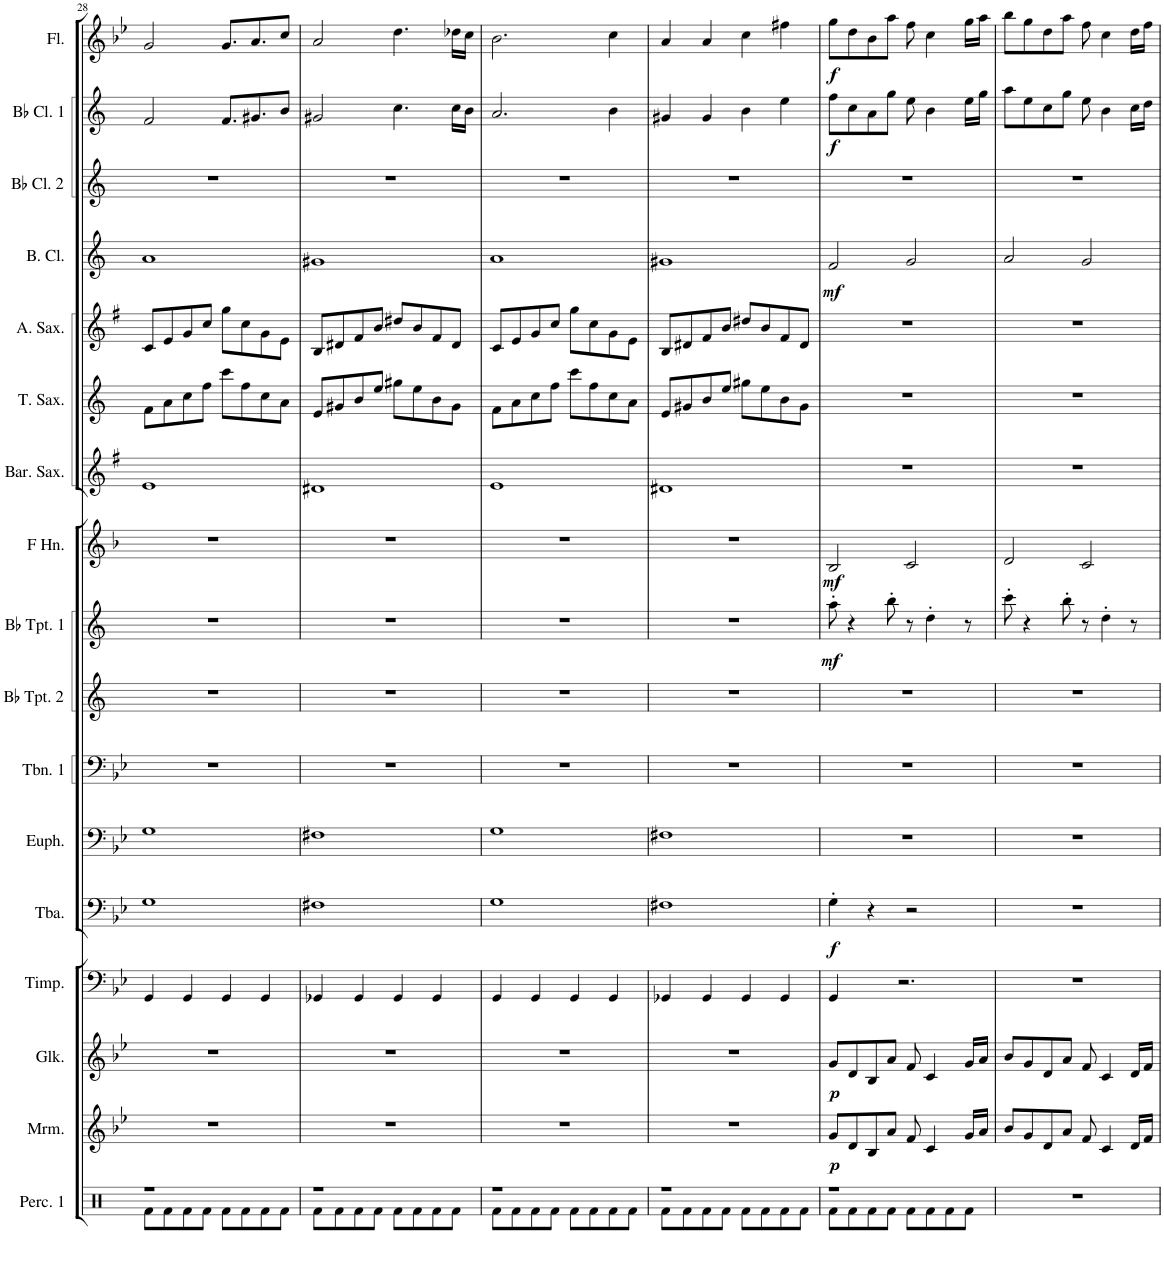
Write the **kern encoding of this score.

**kern	**kern	**dynam	**kern	**dynam	**kern	**kern	**dynam	**kern	**kern	**kern	**kern	**dynam	**kern	**dynam	**kern	**kern	**kern	**kern	**dynam	**kern	**kern	**dynam	**kern	**dynam
*part17	*part16	*part16	*part15	*part15	*part14	*part13	*part13	*part12	*part11	*part10	*part9	*part9	*part8	*part8	*part7	*part6	*part5	*part4	*part4	*part3	*part2	*part2	*part1	*part1
*staff17	*staff16	*staff16	*staff15	*staff15	*staff14	*staff13	*staff13	*staff12	*staff11	*staff10	*staff9	*staff9	*staff8	*staff8	*staff7	*staff6	*staff5	*staff4	*staff4	*staff3	*staff2	*staff2	*staff1	*staff1
*I"Percussion 1	*I"Marimba	*	*I"Glockenspiel	*	*I"Timpani	*I"Tuba	*	*I"Euphonium	*I"Trombone	*I"Bb Trumpet 2	*I"Bb Trumpet 1	*	*I"Horn in F	*	*I"Baritone Saxophone	*I"Tenor Saxophone	*I"Alto Saxophone	*I"Bass Clarinet	*	*I"Bb Clarinet 2	*I"Bb Clarinet 1	*	*I"Flute	*
*I'Perc. 1	*I'Mrm.	*	*I'Glk.	*	*I'Timp.	*I'Tba.	*	*I'Euph.	*I'Tbn. 1	*I'Bb Tpt. 2	*I'Bb Tpt. 1	*	*	*	*I'Bar. Sax.	*I'T. Sax.	*I'A. Sax.	*I'B. Cl.	*	*I'Bb Cl. 2	*I'Bb Cl. 1	*	*I'Fl.	*
!!LO:PB:g=z
*clefX	*clefG2	*	*clefG2	*	*clefF4	*clefF4	*	*clefF4	*clefF4	*clefG2	*clefG2	*	*clefG2	*	*clefG2	*clefG2	*clefG2	*clefG2	*	*clefG2	*clefG2	*	*clefG2	*
*	*	*	*Trd-14c-24	*	*	*	*	*	*	*Trd1c2	*Trd1c2	*	*Trd4c7	*	*Trd12c21	*Trd8c14	*Trd5c9	*Trd8c14	*	*Trd1c2	*Trd1c2	*	*	*
*k[]	*k[b-e-]	*	*k[b-e-]	*	*k[b-e-]	*k[b-e-]	*	*k[b-e-]	*k[b-e-]	*k[]	*k[]	*	*k[b-]	*	*k[f#]	*k[]	*k[f#]	*k[]	*	*k[]	*k[]	*	*k[b-e-]	*
*M4/4	*M4/4	*	*M4/4	*	*M4/4	*M4/4	*	*M4/4	*M4/4	*M4/4	*M4/4	*	*M4/4	*	*M4/4	*M4/4	*M4/4	*M4/4	*	*M4/4	*M4/4	*	*M4/4	*
=28	=28	=28	=28	=28	=28	=28	=28	=28	=28	=28	=28	=28	=28	=28	=28	=28	=28	=28	=28	=28	=28	=28	=28	=28
*^	*	*	*	*	*	*	*	*	*	*	*	*	*	*	*	*	*	*	*	*	*	*	*	*
1r	8Rf\L	1r	.	1r	.	4GG/	1G	.	1G	1r	1r	1r	.	1r	.	1e	8f\L	8c/L	1a	.	1r	2f/	.	2g/	.
.	8Rf\	.	.	.	.	.	.	.	.	.	.	.	.	.	.	.	8a\	8e/	.	.	.	.	.	.	.
.	8Rf\	.	.	.	.	4GG/	.	.	.	.	.	.	.	.	.	.	8cc\	8g/	.	.	.	.	.	.	.
.	8Rf\J	.	.	.	.	.	.	.	.	.	.	.	.	.	.	.	8ff\J	8cc/J	.	.	.	.	.	.	.
.	8Rf\L	.	.	.	.	4GG/	.	.	.	.	.	.	.	.	.	.	8ccc\L	8gg\L	.	.	.	8.f/L	.	8.g/L	.
.	8Rf\	.	.	.	.	.	.	.	.	.	.	.	.	.	.	.	8ff\	8cc\	.	.	.	.	.	.	.
.	.	.	.	.	.	.	.	.	.	.	.	.	.	.	.	.	.	.	.	.	.	8.g#X/	.	8.a/	.
.	8Rf\	.	.	.	.	4GG/	.	.	.	.	.	.	.	.	.	.	8cc\	8g\	.	.	.	.	.	.	.
.	8Rf\J	.	.	.	.	.	.	.	.	.	.	.	.	.	.	.	8a\J	8e\J	.	.	.	8b/J	.	8cc/J	.
=29	=29	=29	=29	=29	=29	=29	=29	=29	=29	=29	=29	=29	=29	=29	=29	=29	=29	=29	=29	=29	=29	=29	=29	=29	=29
1r	8Rf\L	1r	.	1r	.	4GG-X/	1F#X	.	1F#X	1r	1r	1r	.	1r	.	1d#X	8e/L	8B/L	1g#X	.	1r	2g#X/	.	2a/	.
.	8Rf\	.	.	.	.	.	.	.	.	.	.	.	.	.	.	.	8g#X/	8d#X/	.	.	.	.	.	.	.
.	8Rf\	.	.	.	.	4GG-/	.	.	.	.	.	.	.	.	.	.	8b/	8f#/	.	.	.	.	.	.	.
.	8Rf\J	.	.	.	.	.	.	.	.	.	.	.	.	.	.	.	8ee/J	8b/J	.	.	.	.	.	.	.
.	8Rf\L	.	.	.	.	4GG-/	.	.	.	.	.	.	.	.	.	.	8gg#X\L	8dd#X/L	.	.	.	4.cc\	.	4.dd\	.
.	8Rf\	.	.	.	.	.	.	.	.	.	.	.	.	.	.	.	8ee\	8b/	.	.	.	.	.	.	.
.	8Rf\	.	.	.	.	4GG-/	.	.	.	.	.	.	.	.	.	.	8b\	8f#/	.	.	.	.	.	.	.
.	8Rf\J	.	.	.	.	.	.	.	.	.	.	.	.	.	.	.	8g#\J	8d#/J	.	.	.	16cc\LL	.	16dd-X\LL	.
.	.	.	.	.	.	.	.	.	.	.	.	.	.	.	.	.	.	.	.	.	.	16b\JJ	.	16cc\JJ	.
=30	=30	=30	=30	=30	=30	=30	=30	=30	=30	=30	=30	=30	=30	=30	=30	=30	=30	=30	=30	=30	=30	=30	=30	=30	=30
1r	8Rf\L	1r	.	1r	.	4GG/	1G	.	1G	1r	1r	1r	.	1r	.	1e	8f\L	8c/L	1a	.	1r	2.a/	.	2.b-\	.
.	8Rf\	.	.	.	.	.	.	.	.	.	.	.	.	.	.	.	8a\	8e/	.	.	.	.	.	.	.
.	8Rf\	.	.	.	.	4GG/	.	.	.	.	.	.	.	.	.	.	8cc\	8g/	.	.	.	.	.	.	.
.	8Rf\J	.	.	.	.	.	.	.	.	.	.	.	.	.	.	.	8ff\J	8cc/J	.	.	.	.	.	.	.
.	8Rf\L	.	.	.	.	4GG/	.	.	.	.	.	.	.	.	.	.	8ccc\L	8gg\L	.	.	.	.	.	.	.
.	8Rf\	.	.	.	.	.	.	.	.	.	.	.	.	.	.	.	8ff\	8cc\	.	.	.	.	.	.	.
.	8Rf\	.	.	.	.	4GG/	.	.	.	.	.	.	.	.	.	.	8cc\	8g\	.	.	.	4b\	.	4cc\	.
.	8Rf\J	.	.	.	.	.	.	.	.	.	.	.	.	.	.	.	8a\J	8e\J	.	.	.	.	.	.	.
=31	=31	=31	=31	=31	=31	=31	=31	=31	=31	=31	=31	=31	=31	=31	=31	=31	=31	=31	=31	=31	=31	=31	=31	=31	=31
1r	8Rf\L	1r	.	1r	.	4GG-X/	1F#X	.	1F#X	1r	1r	1r	.	1r	.	1d#X	8e/L	8B/L	1g#X	.	1r	4g#X/	.	4a/	.
.	8Rf\	.	.	.	.	.	.	.	.	.	.	.	.	.	.	.	8g#X/	8d#X/	.	.	.	.	.	.	.
.	8Rf\	.	.	.	.	4GG-/	.	.	.	.	.	.	.	.	.	.	8b/	8f#/	.	.	.	4g#/	.	4a/	.
.	8Rf\J	.	.	.	.	.	.	.	.	.	.	.	.	.	.	.	8ee/J	8b/J	.	.	.	.	.	.	.
.	8Rf\L	.	.	.	.	4GG-/	.	.	.	.	.	.	.	.	.	.	8gg#X\L	8dd#X/L	.	.	.	4b\	.	4cc\	.
.	8Rf\	.	.	.	.	.	.	.	.	.	.	.	.	.	.	.	8ee\	8b/	.	.	.	.	.	.	.
.	8Rf\	.	.	.	.	4GG-/	.	.	.	.	.	.	.	.	.	.	8b\	8f#/	.	.	.	4ee\	.	4ff#X\	.
.	8Rf\J	.	.	.	.	.	.	.	.	.	.	.	.	.	.	.	8g#\J	8d#/J	.	.	.	.	.	.	.
=32	=32	=32	=32	=32	=32	=32	=32	=32	=32	=32	=32	=32	=32	=32	=32	=32	=32	=32	=32	=32	=32	=32	=32	=32	=32
!	!	!	!LO:DY:b	!	!LO:DY:b	!	!	!LO:DY:b	!	!	!	!	!LO:DY:b	!	!LO:DY:b	!	!	!	!	!LO:DY:b	!	!	!LO:DY:b	!	!LO:DY:b
1r	8Rf\L	8g/L	p	8g/L	p	4GG/	4G'\	f	1r	1r	1r	8aa'\	mf	2B-/	mf	1r	1r	1r	2f/	mf	1r	8ff\L	f	8gg\L	f
.	8Rf\	8d/	.	8d/	.	.	.	.	.	.	.	4r	.	.	.	.	.	.	.	.	.	8cc\	.	8dd\	.
.	8Rf\	8B-/	.	8B-/	.	2.r	4r	.	.	.	.	.	.	.	.	.	.	.	.	.	.	8a\	.	8b-\	.
.	8Rf\J	8a/J	.	8a/J	.	.	.	.	.	.	.	8bb'\	.	.	.	.	.	.	.	.	.	8gg\J	.	8aa\J	.
.	8Rf\L	8f/	.	8f/	.	.	2r	.	.	.	.	8r	.	2c/	.	.	.	.	2g/	.	.	8ee\	.	8ff\	.
.	8Rf\	4c/	.	4c/	.	.	.	.	.	.	.	4dd'\	.	.	.	.	.	.	.	.	.	4b\	.	4cc\	.
.	8Rf\	.	.	.	.	.	.	.	.	.	.	.	.	.	.	.	.	.	.	.	.	.	.	.	.
.	8Rf\J	16g/LL	.	16g/LL	.	.	.	.	.	.	.	8r	.	.	.	.	.	.	.	.	.	16ee\LL	.	16gg\LL	.
.	.	16a/JJ	.	16a/JJ	.	.	.	.	.	.	.	.	.	.	.	.	.	.	.	.	.	16gg\JJ	.	16aa\JJ	.
*v	*v	*	*	*	*	*	*	*	*	*	*	*	*	*	*	*	*	*	*	*	*	*	*	*	*
=33	=33	=33	=33	=33	=33	=33	=33	=33	=33	=33	=33	=33	=33	=33	=33	=33	=33	=33	=33	=33	=33	=33	=33	=33
1r	8b-/L	.	8b-/L	.	1r	1r	.	1r	1r	1r	8ccc'\	.	2d/	.	1r	1r	1r	2a/	.	1r	8aa\L	.	8bb-\L	.
.	8g/	.	8g/	.	.	.	.	.	.	.	4r	.	.	.	.	.	.	.	.	.	8ee\	.	8gg\	.
.	8d/	.	8d/	.	.	.	.	.	.	.	.	.	.	.	.	.	.	.	.	.	8cc\	.	8dd\	.
.	8a/J	.	8a/J	.	.	.	.	.	.	.	8bb'\	.	.	.	.	.	.	.	.	.	8gg\J	.	8aa\J	.
.	8f/	.	8f/	.	.	.	.	.	.	.	8r	.	2c/	.	.	.	.	2g/	.	.	8ee\	.	8ff\	.
.	4c/	.	4c/	.	.	.	.	.	.	.	4dd'\	.	.	.	.	.	.	.	.	.	4b\	.	4cc\	.
.	16d/LL	.	16d/LL	.	.	.	.	.	.	.	8r	.	.	.	.	.	.	.	.	.	16cc\LL	.	16dd\LL	.
.	16f/JJ	.	16f/JJ	.	.	.	.	.	.	.	.	.	.	.	.	.	.	.	.	.	16dd\JJ	.	16ff\JJ	.
=	=	=	=	=	=	=	=	=	=	=	=	=	=	=	=	=	=	=	=	=	=	=	=	=
*-	*-	*-	*-	*-	*-	*-	*-	*-	*-	*-	*-	*-	*-	*-	*-	*-	*-	*-	*-	*-	*-	*-	*-	*-
